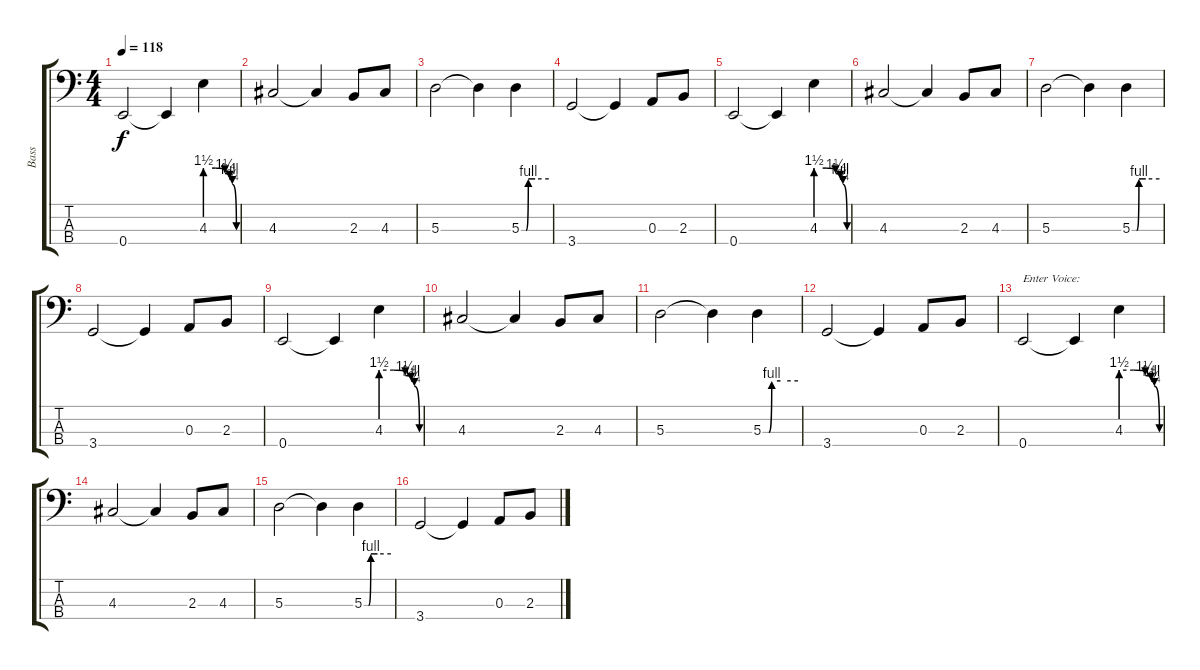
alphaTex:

\track ("Bass" "Bass") {instrument electricbasspick}
\staff {score tabs}
\tuning (G2 D2 A1 E1) {hide}
\ts (4 4)
\tempo 118
\clef f4
\ks c
0.4.2{dy f} 0.4{t}.4 4.3{be (custom 0 6 20 6 38 5 47 4 52 3 60 0)}.4 |
4.3.2 4.3{t}.4 2.3.8 4.3.8 |
5.3.2 5.3{t}.4 5.3{be (custom 0 0 10 0 15 4 30 4 60 4)}.4 |
3.4.2 3.4{t}.4 0.3.8 2.3.8 |
0.4.2 0.4{t}.4 4.3{be (custom 0 6 20 6 38 5 47 4 52 3 60 0)}.4 |
4.3.2 4.3{t}.4 2.3.8 4.3.8 |
5.3.2 5.3{t}.4 5.3{be (custom 0 0 10 0 15 4 30 4 60 4)}.4 |
3.4.2 3.4{t}.4 0.3.8 2.3.8 |
0.4.2 0.4{t}.4 4.3{be (custom 0 6 20 6 38 5 47 4 52 3 60 0)}.4 |
4.3.2 4.3{t}.4 2.3.8 4.3.8 |
5.3.2 5.3{t}.4 5.3{be (custom 0 0 10 0 15 4 30 4 60 4)}.4 |
3.4.2 3.4{t}.4 0.3.8 2.3.8 |
0.4.2{txt "Enter Voice:"} 0.4{t}.4 4.3{be (custom 0 6 20 6 38 5 47 4 52 3 60 0)}.4 |
4.3.2 4.3{t}.4 2.3.8 4.3.8 |
5.3.2 5.3{t}.4 5.3{be (custom 0 0 10 0 15 4 30 4 60 4)}.4 |
3.4.2 3.4{t}.4 0.3.8 2.3.8
